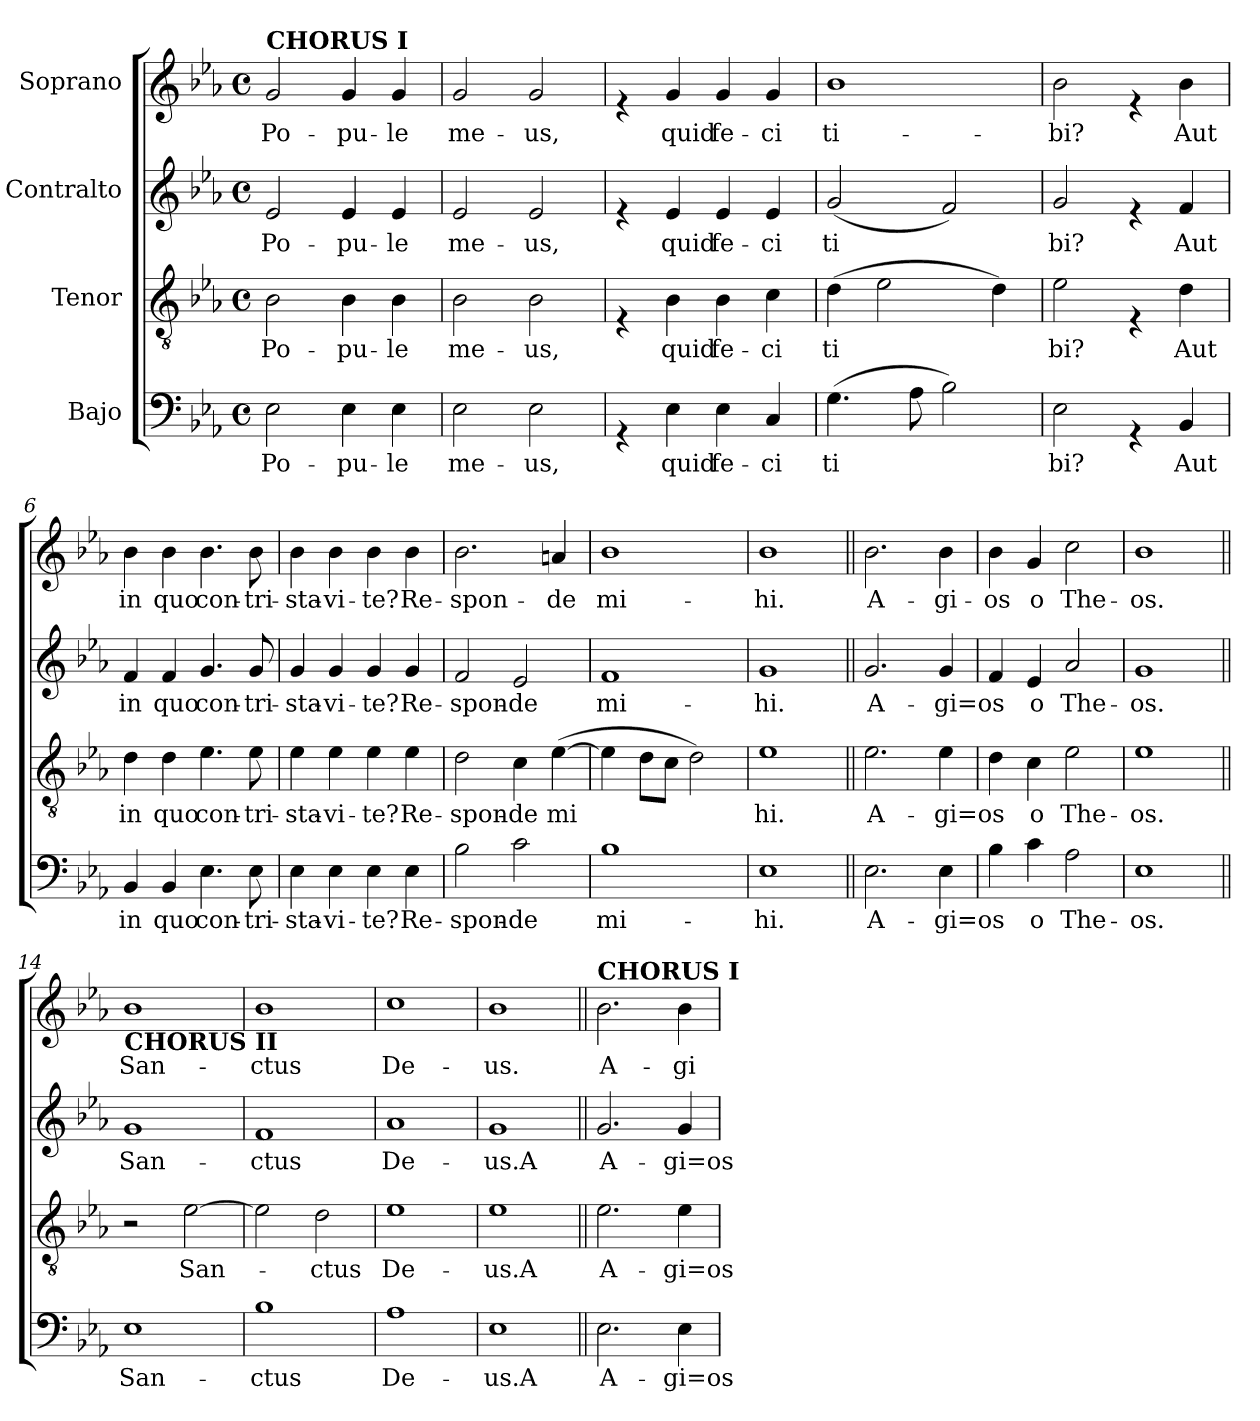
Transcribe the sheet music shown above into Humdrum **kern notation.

**kern	**text	**kern	**text	**kern	**text	**kern	**text
*part4	*part4	*part3	*part3	*part2	*part2	*part1	*part1
*staff4	*staff4	*staff3	*staff3	*staff2	*staff2	*staff1	*staff1
*I"Bajo	*	*I"Tenor	*	*I"Contralto	*	*I"Soprano	*
*clefF4	*	*clefGv2	*	*clefG2	*	*clefG2	*
*k[b-e-a-]	*	*k[b-e-a-]	*	*k[b-e-a-]	*	*k[b-e-a-]	*
*E-:	*	*E-:	*	*E-:	*	*E-:	*
*M4/4	*	*M4/4	*	*M4/4	*	*M4/4	*
*met(c)	*	*met(c)	*	*met(c)	*	*met(c)	*
=1	=1	=1	=1	=1	=1	=1	=1
!	!	!	!	!	!	!LO:TX:a:B:t=CHORUS I	!
!	!LO:LY:b	!	!LO:LY:b	!	!LO:LY:b	!	!LO:LY:b
2E-\	Po-	2B-\	Po-	2e-/	Po-	2g/	Po-
!	!LO:LY:b	!	!LO:LY:b	!	!LO:LY:b	!	!LO:LY:b
4E-\	-pu-	4B-\	-pu-	4e-/	-pu-	4g/	-pu-
!	!LO:LY:b	!	!LO:LY:b	!	!LO:LY:b	!	!LO:LY:b
4E-\	-le	4B-\	-le	4e-/	-le	4g/	-le
=2	=2	=2	=2	=2	=2	=2	=2
!	!LO:LY:b	!	!LO:LY:b	!	!LO:LY:b	!	!LO:LY:b
2E-\	me-	2B-\	me-	2e-/	me-	2g/	me-
!	!LO:LY:b	!	!LO:LY:b	!	!LO:LY:b	!	!LO:LY:b
2E-\	-us,	2B-\	-us,	2e-/	-us,	2g/	-us,
=3	=3	=3	=3	=3	=3	=3	=3
4rGG	.	4rE	.	4re	.	4re	.
!	!LO:LY:b	!	!LO:LY:b	!	!LO:LY:b	!	!LO:LY:b
4E-\	quid	4B-\	quid	4e-/	quid	4g/	quid
!	!LO:LY:b	!	!LO:LY:b	!	!LO:LY:b	!	!LO:LY:b
4E-\	fe-	4B-\	fe-	4e-/	fe-	4g/	fe-
!	!LO:LY:b	!	!LO:LY:b	!	!LO:LY:b	!	!LO:LY:b
4C/	-ci	4c\	-ci	4e-/	-ci	4g/	-ci
=4	=4	=4	=4	=4	=4	=4	=4
!	!LO:LY:b	!	!LO:LY:b	!	!LO:LY:b	!	!LO:LY:b
(>4.G\	ti	(>4d\	ti	(<2g/	ti	1b-	ti-
.	.	2e-\	.	.	.	.	.
8A-\	.	.	.	.	.	.	.
2B-\)	.	.	.	2f/)	.	.	.
.	.	4d\)	.	.	.	.	.
=5	=5	=5	=5	=5	=5	=5	=5
!	!LO:LY:b	!	!LO:LY:b	!	!LO:LY:b	!	!LO:LY:b
2E-\	bi?	2e-\	bi?	2g/	bi?	2b-\	-bi?
4rGG	.	4rE	.	4re	.	4re	.
!	!LO:LY:b	!	!LO:LY:b	!	!LO:LY:b	!	!LO:LY:b
4BB-/	Aut	4d\	Aut	4f/	Aut	4b-\	Aut
!!LO:LB:g=z
=6	=6	=6	=6	=6	=6	=6	=6
!	!LO:LY:b	!	!LO:LY:b	!	!LO:LY:b	!	!LO:LY:b
4BB-/	in	4d\	in	4f/	in	4b-\	in
!	!LO:LY:b	!	!LO:LY:b	!	!LO:LY:b	!	!LO:LY:b
4BB-/	quo	4d\	quo	4f/	quo	4b-\	quo
!	!LO:LY:b	!	!LO:LY:b	!	!LO:LY:b	!	!LO:LY:b
4.E-\	con-	4.e-\	con-	4.g/	con-	4.b-\	con-
!	!LO:LY:b	!	!LO:LY:b	!	!LO:LY:b	!	!LO:LY:b
8E-\	-tri-	8e-\	-tri-	8g/	-tri-	8b-\	-tri-
=7	=7	=7	=7	=7	=7	=7	=7
!	!LO:LY:b	!	!LO:LY:b	!	!LO:LY:b	!	!LO:LY:b
4E-\	-sta-	4e-\	-sta-	4g/	-sta-	4b-\	-sta-
!	!LO:LY:b	!	!LO:LY:b	!	!LO:LY:b	!	!LO:LY:b
4E-\	-vi-	4e-\	-vi-	4g/	-vi-	4b-\	-vi-
!	!LO:LY:b	!	!LO:LY:b	!	!LO:LY:b	!	!LO:LY:b
4E-\	-te?	4e-\	-te?	4g/	-te?	4b-\	-te?
!	!LO:LY:b	!	!LO:LY:b	!	!LO:LY:b	!	!LO:LY:b
4E-\	Re-	4e-\	Re-	4g/	Re-	4b-\	Re-
=8	=8	=8	=8	=8	=8	=8	=8
!	!LO:LY:b	!	!LO:LY:b	!	!LO:LY:b	!	!LO:LY:b
2B-\	-spon-	2d\	-spon-	2f/	-spon-	2.b-\	-spon-
!	!LO:LY:b	!	!LO:LY:b	!	!LO:LY:b	!	!
2c\	-de	4c\	-de	2e-/	-de	.	.
!	!	!	!LO:LY:b	!	!	!	!LO:LY:b
.	.	(>[>4e-\	mi	.	.	4an/	-de
=9	=9	=9	=9	=9	=9	=9	=9
!	!LO:LY:b	!	!	!	!LO:LY:b	!	!LO:LY:b
1B-	mi-	4e-\]	.	1f	mi-	1b-	mi-
.	.	8d\L	.	.	.	.	.
.	.	8c\J	.	.	.	.	.
.	.	2d\)	.	.	.	.	.
=10	=10	=10	=10	=10	=10	=10	=10
!	!LO:LY:b	!	!LO:LY:b	!	!LO:LY:b	!	!LO:LY:b
1E-	-hi.	1e-	hi.	1g	-hi.	1b-	-hi.
!!LO:LB:g=z
=11||	=11||	=11||	=11||	=11||	=11||	=11||	=11||
!	!LO:LY:b	!	!LO:LY:b	!	!LO:LY:b	!	!LO:LY:b
2.E-\	A-	2.e-\	A-	2.g/	A-	2.b-\	A-
!	!LO:LY:b	!	!LO:LY:b	!	!LO:LY:b	!	!LO:LY:b
4E-\	-gi=os	4e-\	-gi=os	4g/	-gi=os	4b-\	-gi-
=12	=12	=12	=12	=12	=12	=12	=12
!	!	!	!	!	!	!	!LO:LY:b
4B-\	.	4d\	.	4f/	.	4b-\	-os
!	!LO:LY:b	!	!LO:LY:b	!	!LO:LY:b	!	!LO:LY:b
4c\	o	4c\	o	4e-/	o	4g/	o
!	!LO:LY:b	!	!LO:LY:b	!	!LO:LY:b	!	!LO:LY:b
2A-\	The-	2e-\	The-	2a-/	The-	2cc\	The-
=13	=13	=13	=13	=13	=13	=13	=13
!	!LO:LY:b	!	!LO:LY:b	!	!LO:LY:b	!	!LO:LY:b
1E-	-os.	1e-	-os.	1g	-os.	1b-	-os.
=14||	=14||	=14||	=14||	=14||	=14||	=14||	=14||
!	!	!	!	!	!	!LO:TX:b:B:t=CHORUS II	!
!	!LO:LY:b	!	!	!	!LO:LY:b	!	!LO:LY:b
1E-	San-	2r	.	1g	San-	1b-	San-
!	!	!	!LO:LY:b	!	!	!	!
.	.	[>2e-\	San-	.	.	.	.
=15	=15	=15	=15	=15	=15	=15	=15
!	!LO:LY:b	!	!	!	!LO:LY:b	!	!LO:LY:b
1B-	-ctus	2e-\]	.	1f	-ctus	1b-	-ctus
!	!	!	!LO:LY:b	!	!	!	!
.	.	2d\	-ctus	.	.	.	.
=16	=16	=16	=16	=16	=16	=16	=16
!	!LO:LY:b	!	!LO:LY:b	!	!LO:LY:b	!	!LO:LY:b
1A-	De-	1e-	De-	1a-	De-	1cc	De-
=17	=17	=17	=17	=17	=17	=17	=17
!	!LO:LY:b	!	!LO:LY:b	!	!LO:LY:b	!	!LO:LY:b
1E-	-us.A	1e-	-us.A	1g	-us.A	1b-	-us.
!!LO:LB:g=z
=18||	=18||	=18||	=18||	=18||	=18||	=18||	=18||
!	!	!	!	!	!	!LO:TX:a:B:t=CHORUS I	!
!	!LO:LY:b	!	!LO:LY:b	!	!LO:LY:b	!	!LO:LY:b
2.E-\	A-	2.e-\	A-	2.g/	A-	2.b-\	A-
!	!LO:LY:b	!	!LO:LY:b	!	!LO:LY:b	!	!LO:LY:b
4E-\	-gi=os	4e-\	-gi=os	4g/	-gi=os	4b-\	-gi-
=	=	=	=	=	=	=	=
*-	*-	*-	*-	*-	*-	*-	*-
